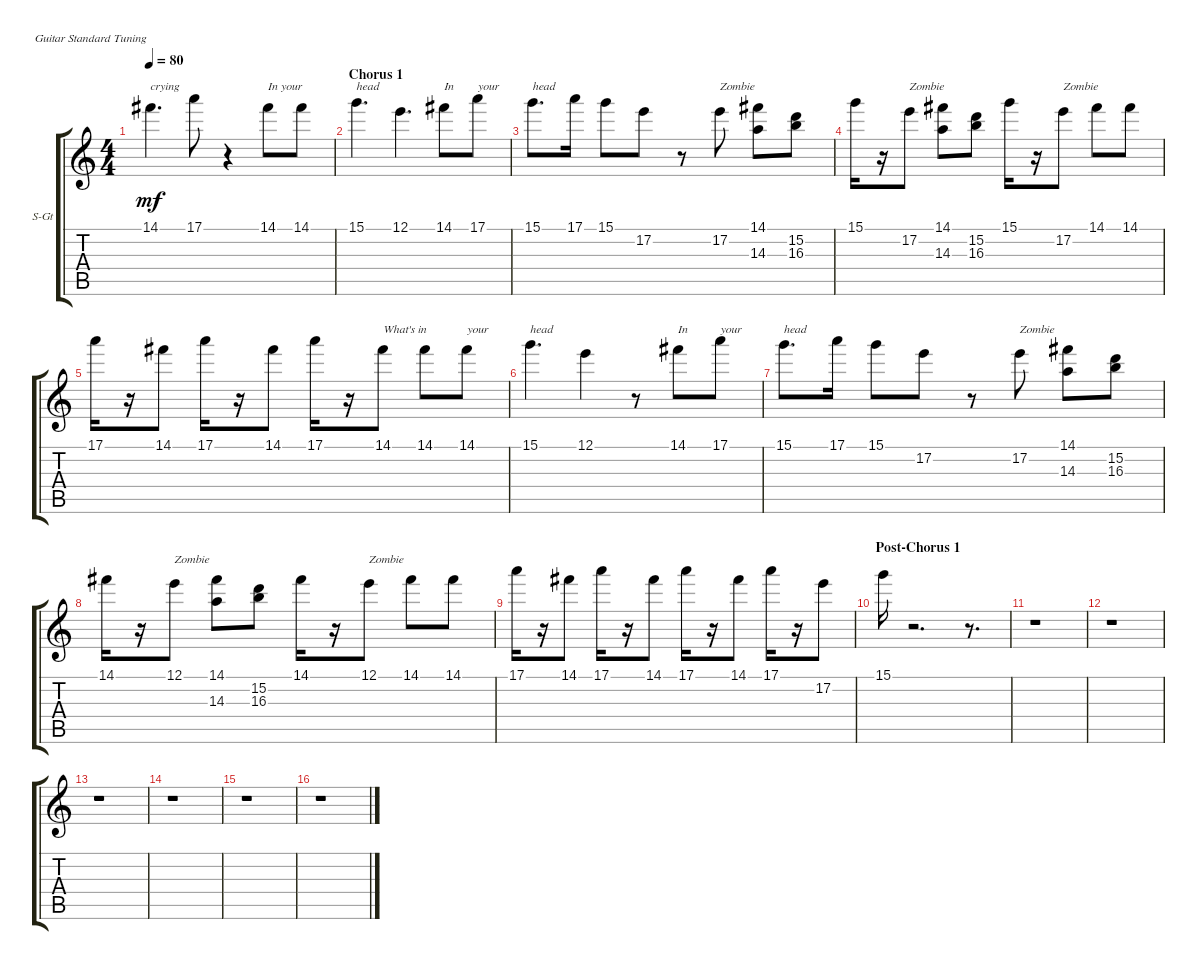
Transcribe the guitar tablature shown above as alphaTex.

\bracketExtendMode groupsimilarinstruments
\firstSystemTrackNameOrientation horizontal
\otherSystemsTrackNameOrientation horizontal
\track ("Chant" "S-Gt") {instrument pad3polysynth}
\staff {score tabs}
\tuning (E4 B3 G3 D3 A2 E2)
\displaytranspose 12
\ts (4 4)
\tempo 80
\clef g2
\ks c
14.1.4{d txt "crying" dy mf} 17.1.8 r.4 14.1.8{txt "In your"} 14.1.8 |
\section ("" "Chorus 1")
15.1.4{d txt "head"} 12.1.4{d} 14.1.8{txt "In"} 17.1.8{txt "your"} |
15.1.8{d txt "head"} 17.1.16 15.1.8 17.2.8 r.8 17.2.8{txt "Zombie"} (14.1 14.3).8 (15.2 16.3).8 |
15.1.16 r.16 17.2.8{txt "Zombie"} (14.1 14.3).8 (15.2 16.3).8 15.1.16 r.16 17.2.8{txt "Zombie"} 14.1.8 14.1.8 |
17.1.16 r.16 14.1.8 17.1.16 r.16 14.1.8 17.1.16 r.16 14.1.8{txt "What's in"} 14.1.8 14.1.8{txt "your"} |
15.1.4{d txt "head"} 12.1.4 r.8 14.1.8{txt "In"} 17.1.8{txt "your"} |
15.1.8{d txt "head"} 17.1.16 15.1.8 17.2.8 r.8 17.2.8{txt "Zombie"} (14.1 14.3).8 (15.2 16.3).8 |
14.1.16 r.16 12.1.8{txt "Zombie"} (14.1 14.3).8 (15.2 16.3).8 14.1.16 r.16 12.1.8{txt "Zombie"} 14.1.8 14.1.8 |
17.1.16 r.16 14.1.8 17.1.16 r.16 14.1.8 17.1.16 r.16 14.1.8 17.1.16 r.16 17.2.8 |
\section ("" "Post-Chorus 1")
15.1.16 r.2{d} r.8{d} |
r.1 |
r.1 |
r.1 |
r.1 |
r.1 |
r.1
